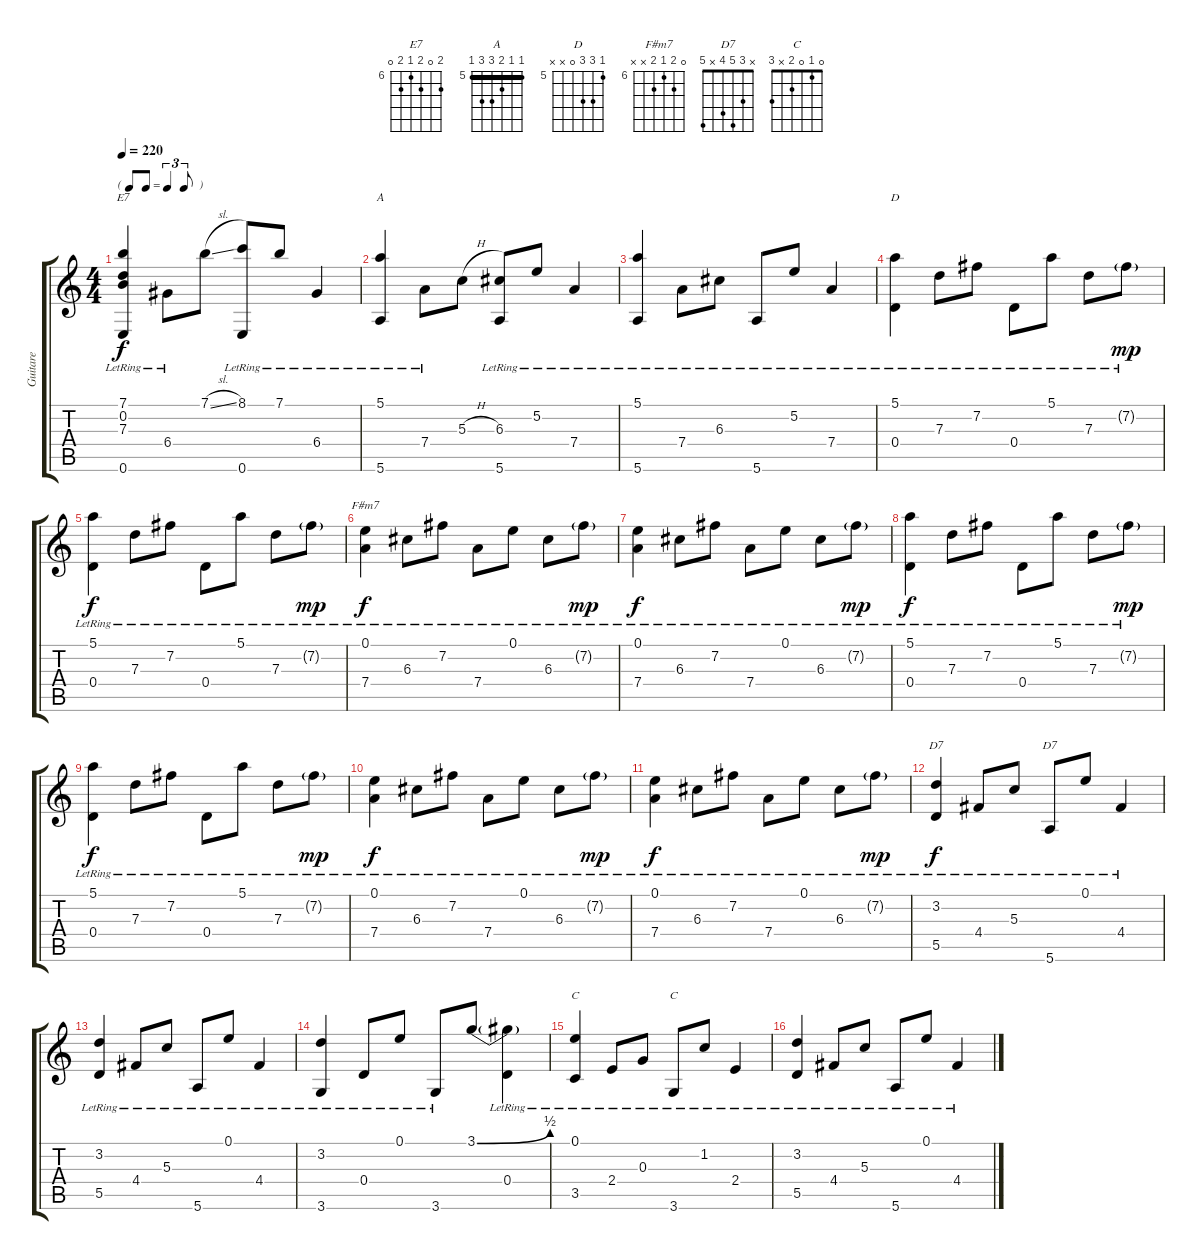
\track ("Guitare" "Guitare") {instrument electricguitarjazz}
\staff {score tabs}
\tuning (E4 B3 G3 D3 A2 E2) {hide}
\chord ("E7" 7 0 7 6 7 0) {firstfret 6}
\chord ("A" 5 5 6 7 7 5) {firstfret 5 barre 5}
\chord ("D" 5 7 7 0 x x) {firstfret 5}
\chord ("F#m7" 0 7 6 7 x x) {firstfret 6}
\chord ("D7" x 3 5 4 5 x)
\chord ("D7" x 3 5 4 x 5)
\chord ("C" 0 1 0 2 3 x)
\chord ("C" 0 1 0 2 x 3)
\ts (4 4)
\tf triplet8th
\tempo 220
\clef g2
\ks c
(7.1{lr} 0.2{lr} 7.3{lr} 0.6{lr}).4{ch "E7" dy f} 6.4{lr}.8 7.1{sl}.8 (8.1{lr} 0.6{lr}).8 7.1{lr}.8 6.4{lr}.4 |
(5.1{lr} 5.6{lr}).4{ch "A"} 7.4{lr}.8 5.3{h}.8 (6.3{lr} 5.6{lr}).8 5.2{lr}.8 7.4{lr}.4 |
(5.1{lr} 5.6{lr}).4 7.4{lr}.8 6.3{lr}.8 5.6{lr}.8 5.2{lr}.8 7.4{lr}.4 |
(5.1{lr} 0.4{lr}).4{ch "D"} 7.3{lr}.8 7.2{lr}.8 0.4{lr}.8 5.1{lr}.8 7.3{lr}.8 7.2{g lr}.8{dy mp} |
(5.1{lr} 0.4{lr}).4{dy f} 7.3{lr}.8 7.2{lr}.8 0.4{lr}.8 5.1{lr}.8 7.3{lr}.8 7.2{g lr}.8{dy mp} |
(0.1{lr} 7.4{lr}).4{ch "F#m7" dy f} 6.3{lr}.8 7.2{lr}.8 7.4{lr}.8 0.1{lr}.8 6.3{lr}.8 7.2{g lr}.8{dy mp} |
(0.1{lr} 7.4{lr}).4{dy f} 6.3{lr}.8 7.2{lr}.8 7.4{lr}.8 0.1{lr}.8 6.3{lr}.8 7.2{g lr}.8{dy mp} |
(5.1{lr} 0.4{lr}).4{dy f} 7.3{lr}.8 7.2{lr}.8 0.4{lr}.8 5.1{lr}.8 7.3{lr}.8 7.2{g lr}.8{dy mp} |
(5.1{lr} 0.4{lr}).4{dy f} 7.3{lr}.8 7.2{lr}.8 0.4{lr}.8 5.1{lr}.8 7.3{lr}.8 7.2{g lr}.8{dy mp} |
(0.1{lr} 7.4{lr}).4{dy f} 6.3{lr}.8 7.2{lr}.8 7.4{lr}.8 0.1{lr}.8 6.3{lr}.8 7.2{g lr}.8{dy mp} |
(0.1{lr} 7.4{lr}).4{dy f} 6.3{lr}.8 7.2{lr}.8 7.4{lr}.8 0.1{lr}.8 6.3{lr}.8 7.2{g lr}.8{dy mp} |
(3.2{lr} 5.5{lr}).4{ch "D7" dy f} 4.4{lr}.8 5.3{lr}.8 5.6{lr}.8{ch "D7"} 0.1{lr}.8 4.4{lr}.4 |
(3.2{lr} 5.5{lr}).4 4.4{lr}.8 5.3{lr}.8 5.6{lr}.8 0.1{lr}.8 4.4{lr}.4 |
(3.2{lr} 3.6{lr}).4 0.4{lr}.8 0.1{lr}.8 3.6{lr}.8 3.1{be (bend 0 0 60 2)}.8 (3.1{t} 0.4{lr}).4 |
(0.1{lr} 3.5{lr}).4{ch "C"} 2.4{lr}.8 0.3{lr}.8 3.6{lr}.8{ch "C"} 1.2{lr}.8 2.4{lr}.4 |
(3.2{lr} 5.5{lr}).4 4.4{lr}.8 5.3{lr}.8 5.6{lr}.8 0.1{lr}.8 4.4{lr}.4
